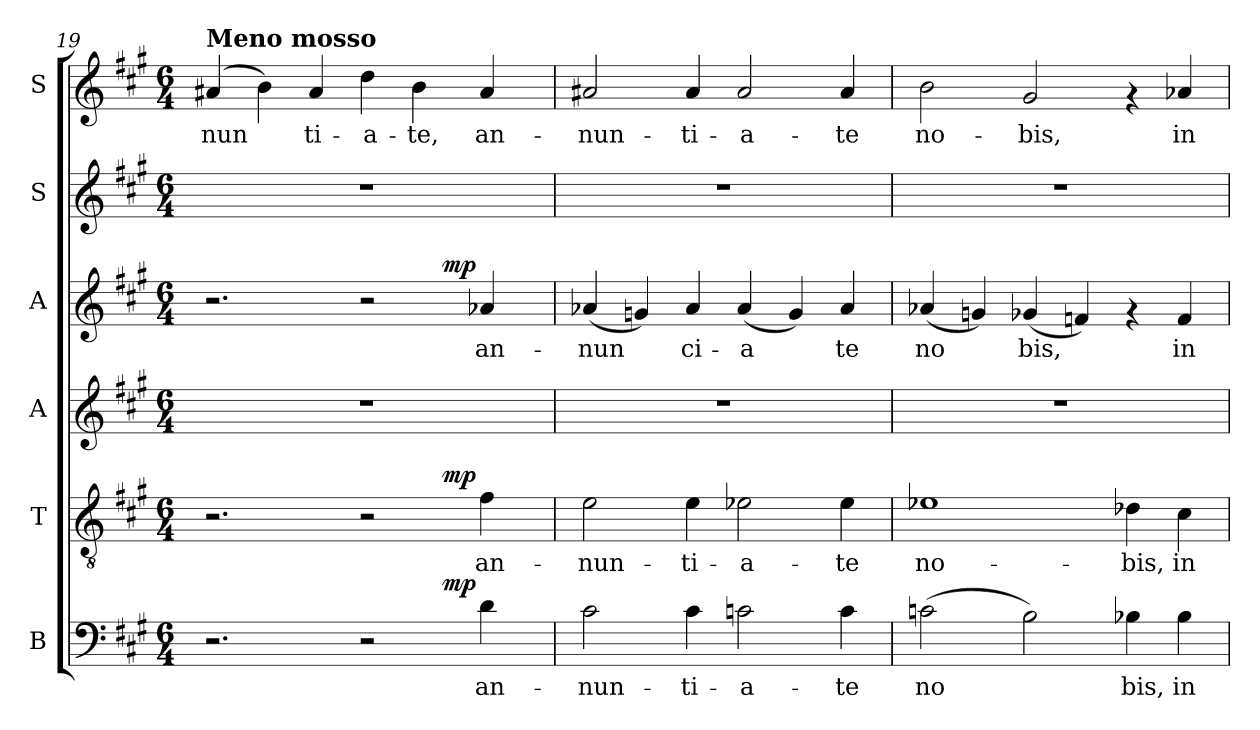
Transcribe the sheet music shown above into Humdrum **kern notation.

**kern	**text	**dynam	**kern	**text	**dynam	**kern	**kern	**text	**dynam	**kern	**kern	**text
*part6	*part6	*part6	*part5	*part5	*part5	*part4	*part3	*part3	*part3	*part2	*part1	*part1
*staff6	*staff6	*staff6	*staff5	*staff5	*staff5	*staff4	*staff3	*staff3	*staff3	*staff2	*staff1	*staff1
*I"B	*	*	*I"T	*	*	*I"A	*I"A	*	*	*I"S	*I"S	*
*I'B	*	*	*I'T	*	*	*I'A	*I'A	*	*	*I'S	*I'S	*
*clefF4	*	*	*clefGv2	*	*	*clefG2	*clefG2	*	*	*clefG2	*clefG2	*
*k[f#c#g#]	*	*	*k[f#c#g#]	*	*	*k[f#c#g#]	*k[f#c#g#]	*	*	*k[f#c#g#]	*k[f#c#g#]	*
*A:	*	*	*A:	*	*	*A:	*A:	*	*	*A:	*A:	*
*M6/4	*	*	*M6/4	*	*	*M6/4	*M6/4	*	*	*M6/4	*M6/4	*
=19	=19	=19	=19	=19	=19	=19	=19	=19	=19	=19	=19	=19
!	!	!	!	!	!	!	!	!	!	!	!LO:TX:a:B:t=Meno mosso	!
!	!	!	!	!	!	!	!	!	!	!	!	!LO:LY:b:cj
*^	*	*	*^	*	*	*	*^	*	*	*	*	*
2.r	1ryy	.	.	2.r	1ryy	.	.	1.r	2.r	1ryy	.	.	1.r	(>4a#X/	-nun-
!	!	!	!	!	!	!	!	!	!	!	!	!	!	!	!LO:LY:b:cj
.	.	.	.	.	.	.	.	.	.	.	.	.	.	4b\)	--
!	!	!	!	!	!	!	!	!	!	!	!	!	!	!	!LO:LY:b:cj
.	.	.	.	.	.	.	.	.	.	.	.	.	.	4a#/	-ti-
!	!	!	!	!	!	!	!	!	!	!	!	!	!	!	!LO:LY:b:cj
2r	.	.	.	2r	.	.	.	.	2r	.	.	.	.	4dd\	-a-
!	!	!	!	!	!	!	!	!	!	!	!	!	!	!	!LO:LY:b:cj
.	16..ryy	.	.	.	16..ryy	.	.	.	.	16..ryy	.	.	.	4b\	-te,
!	!	!	!LO:DY:b	!	!	!	!LO:DY:b	!	!	!	!	!LO:DY:b	!	!	!
.	4ryy	.	mp	.	4ryy	.	mp	.	.	4ryy	.	mp	.	.	.
!	!	!LO:LY:b:cj	!	!	!	!LO:LY:b:cj	!	!	!	!	!LO:LY:b:cj	!	!	!	!LO:LY:b:cj
4d\	.	an-	.	4f#\	.	an-	.	.	4a-X/	.	an-	.	.	4a#/	an-
.	8ryy	.	.	.	8ryy	.	.	.	.	8ryy	.	.	.	.	.
.	64ryy	.	.	.	64ryy	.	.	.	.	64ryy	.	.	.	.	.
=20	=20	=20	=20	=20	=20	=20	=20	=20	=20	=20	=20	=20	=20	=20	=20
!	!	!LO:LY:b:cj	!	!	!	!LO:LY:b:cj	!	!	!	!	!LO:LY:b:cj	!	!	!	!LO:LY:b:cj
*v	*v	*	*	*	*	*	*	*	*v	*v	*	*	*	*	*
*	*	*	*v	*v	*	*	*	*	*	*	*	*	*
2c#\	-nun-	.	2e\	-nun-	.	1.r	(<4a-X/	-nun-	.	1.r	2a#X/	-nun-
!	!	!	!	!	!	!	!	!LO:LY:b:cj	!	!	!	!
.	.	.	.	.	.	.	4gn/)	--	.	.	.	.
!	!LO:LY:b:cj	!	!	!LO:LY:b:cj	!	!	!	!LO:LY:b:cj	!	!	!	!LO:LY:b:cj
4c#\	-ti-	.	4e\	-ti-	.	.	4a-/	-ci-	.	.	4a#/	-ti-
!	!LO:LY:b:cj	!	!	!LO:LY:b:cj	!	!	!	!LO:LY:b:cj	!	!	!	!LO:LY:b:cj
2cn\	-a-	.	2e-X\	-a-	.	.	(<4a-/	-a-	.	.	2a#/	-a-
!	!	!	!	!	!	!	!	!LO:LY:b:cj	!	!	!	!
.	.	.	.	.	.	.	4g/)	--	.	.	.	.
!	!LO:LY:b:cj	!	!	!LO:LY:b:cj	!	!	!	!LO:LY:b:cj	!	!	!	!LO:LY:b:cj
4c\	-te	.	4e-\	-te	.	.	4a-/	-te	.	.	4a#/	-te
!!LO:PB:g=z
=21	=21	=21	=21	=21	=21	=21	=21	=21	=21	=21	=21	=21
!	!LO:LY:b:cj	!	!	!LO:LY:b:cj	!	!	!	!LO:LY:b:cj	!	!	!	!LO:LY:b:cj
(>2cn\	no-	.	1e-X	no-	.	1.r	(<4a-X/	no-	.	1.r	2b\	no-
!	!	!	!	!	!	!	!	!LO:LY:b:cj	!	!	!	!
.	.	.	.	.	.	.	4gn/)	--	.	.	.	.
!	!LO:LY:b:cj	!	!	!	!	!	!	!LO:LY:b:cj	!	!	!	!LO:LY:b:cj
2B\)	--	.	.	.	.	.	(<4g-X/	-bis,	.	.	2g#/	-bis,
!	!	!	!	!	!	!	!	!LO:LY:b:cj	!	!	!	!
.	.	.	.	.	.	.	4fn/)	.	.	.	.	.
!	!LO:LY:b:cj	!	!	!LO:LY:b:cj	!	!	!	!	!	!	!	!
4B-X\	-bis,	.	4d-X\	-bis,	.	.	4rf	.	.	.	4rf	.
!	!LO:LY:b:cj	!	!	!LO:LY:b:cj	!	!	!	!LO:LY:b:cj	!	!	!	!LO:LY:b:cj
4B-\	in	.	4c#\	in	.	.	4f/	in	.	.	4a-X/	in
=	=	=	=	=	=	=	=	=	=	=	=	=
*-	*-	*-	*-	*-	*-	*-	*-	*-	*-	*-	*-	*-
